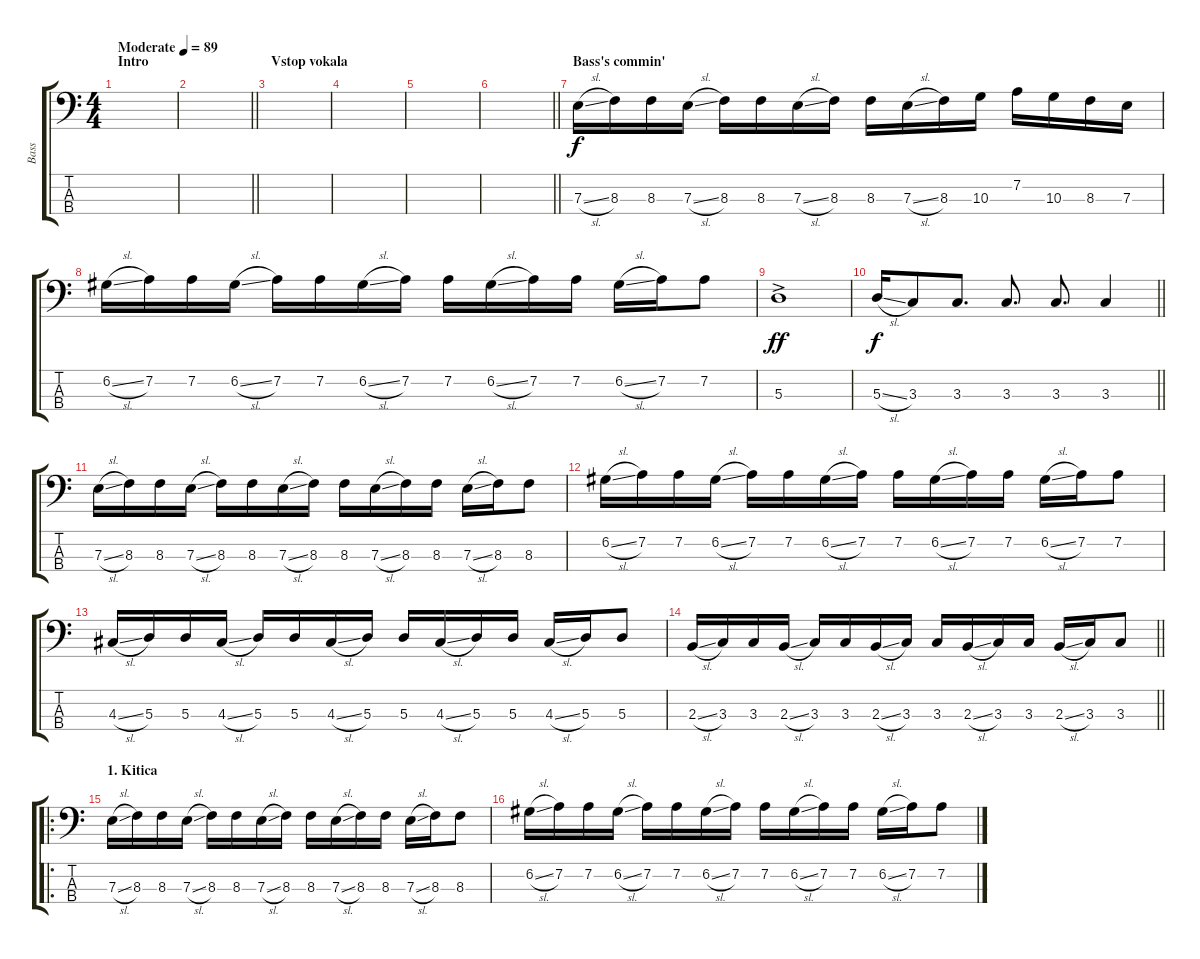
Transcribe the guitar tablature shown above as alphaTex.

\track ("Bass" "Bass") {instrument electricbassfinger}
\staff {score tabs}
\tuning (G2 D2 A1 E1) {hide}
\ts (4 4)
\section ("" "Intro")
\tempo (89 "Moderate")
\clef f4
\ks c
|
\barLineRight lightlight
|
\section ("" "Vstop vokala")
|
|
|
\barLineRight lightlight
|
\section ("" "Bass's commin'")
7.3{sl}.16 8.3.16 8.3.16 7.3{sl}.16 8.3.16 8.3.16 7.3{sl}.16 8.3.16 8.3.16 7.3{sl}.16 8.3.16 10.3.16 7.2.16 10.3.16 8.3.16 7.3.16 |
6.2{sl}.16 7.2.16 7.2.16 6.2{sl}.16 7.2.16 7.2.16 6.2{sl}.16 7.2.16 7.2.16 6.2{sl}.16 7.2.16 7.2.16 6.2{sl}.16 7.2.16 7.2.8 |
5.3{ac}.1{dy ff} |
\barLineRight lightlight
5.3{sl}.16{dy f} 3.3.8 3.3.8{d} 3.3.8{d} 3.3.8{d} 3.3.4 |
7.3{sl}.16 8.3.16 8.3.16 7.3{sl}.16 8.3.16 8.3.16 7.3{sl}.16 8.3.16 8.3.16 7.3{sl}.16 8.3.16 8.3.16 7.3{sl}.16 8.3.16 8.3.8 |
6.2{sl}.16 7.2.16 7.2.16 6.2{sl}.16 7.2.16 7.2.16 6.2{sl}.16 7.2.16 7.2.16 6.2{sl}.16 7.2.16 7.2.16 6.2{sl}.16 7.2.16 7.2.8 |
4.3{sl}.16 5.3.16 5.3.16 4.3{sl}.16 5.3.16 5.3.16 4.3{sl}.16 5.3.16 5.3.16 4.3{sl}.16 5.3.16 5.3.16 4.3{sl}.16 5.3.16 5.3.8 |
\barLineRight lightlight
2.3{sl}.16 3.3.16 3.3.16 2.3{sl}.16 3.3.16 3.3.16 2.3{sl}.16 3.3.16 3.3.16 2.3{sl}.16 3.3.16 3.3.16 2.3{sl}.16 3.3.16 3.3.8 |
\ro
\section ("" "1. Kitica")
7.3{sl}.16 8.3.16 8.3.16 7.3{sl}.16 8.3.16 8.3.16 7.3{sl}.16 8.3.16 8.3.16 7.3{sl}.16 8.3.16 8.3.16 7.3{sl}.16 8.3.16 8.3.8 |
6.2{sl}.16 7.2.16 7.2.16 6.2{sl}.16 7.2.16 7.2.16 6.2{sl}.16 7.2.16 7.2.16 6.2{sl}.16 7.2.16 7.2.16 6.2{sl}.16 7.2.16 7.2.8
